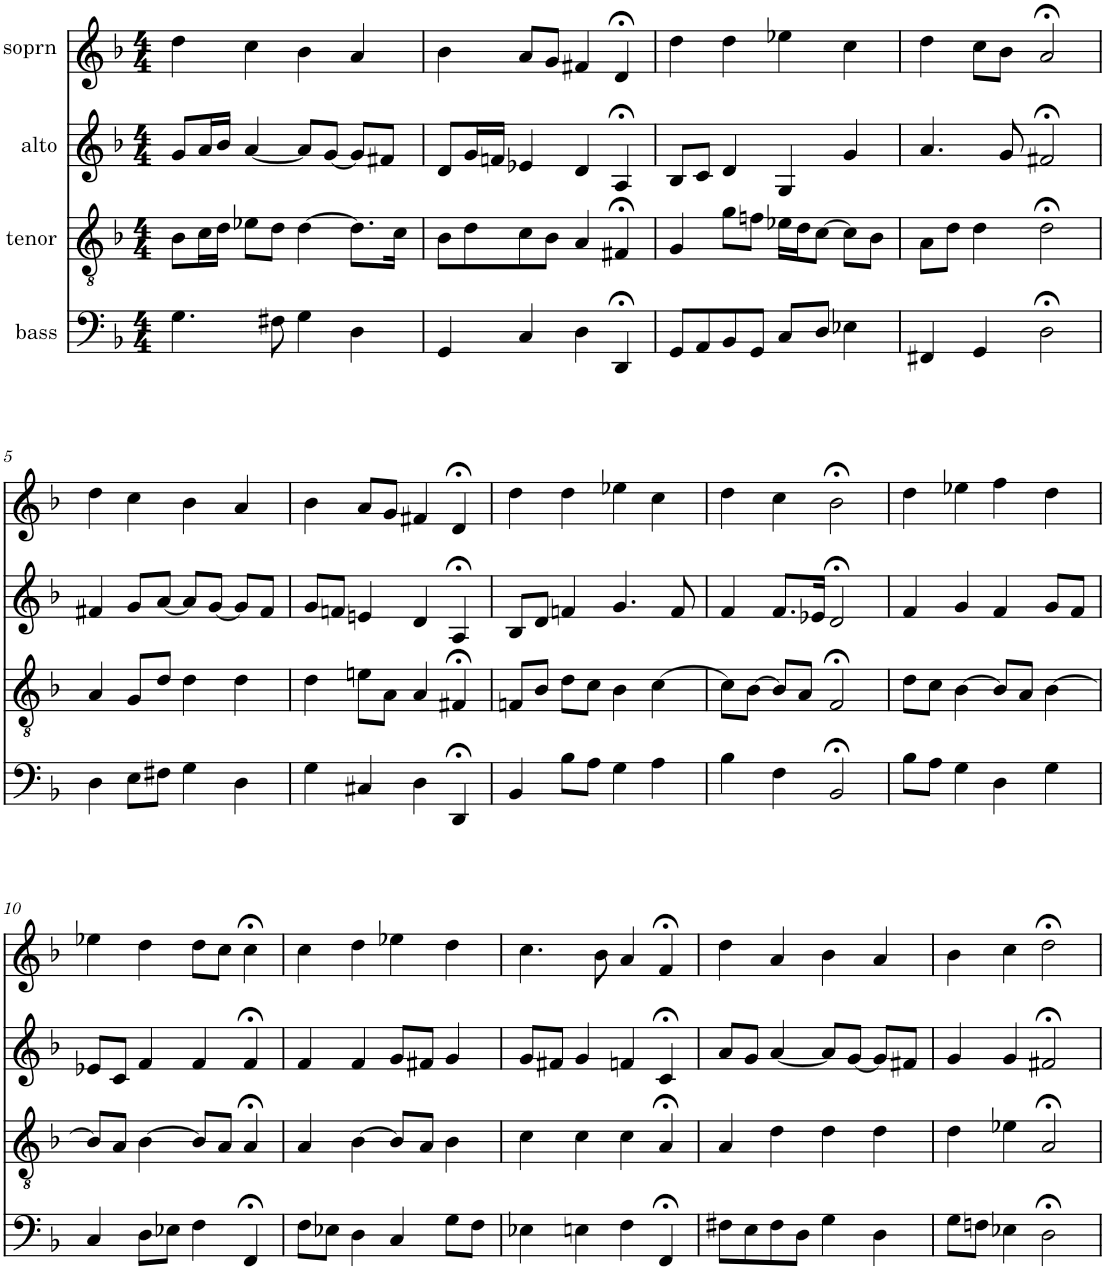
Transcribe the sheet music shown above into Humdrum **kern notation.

**kern	**kern	**kern	**kern
*part4	*part3	*part2	*part1
*staff4	*staff3	*staff2	*staff1
*I"bass	*I"tenor	*I"alto	*I"soprn
*clefF4	*clefGv2	*clefG2	*clefG2
*k[b-]	*k[b-]	*k[b-]	*k[b-]
*G:dor	*G:dor	*G:dor	*G:dor
*M4/4	*M4/4	*M4/4	*M4/4
=1	=1	=1	=1
4.G\	8B-\L	8g/L	4dd\
.	16c\L	16a/L	.
.	16d\JJ	16b-/JJ	.
.	8e-X\L	[4a/	4cc\
8F#X\	8d\J	.	.
4G\	[4d\	8a/L]	4b-\
.	.	[8g/J	.
4D\	8.d\L]	8g/L]	4a/
.	.	8f#X/J	.
.	16c\Jk	.	.
=2	=2	=2	=2
4GG/	8B-\L	8d/L	4b-\
.	8d\	16g/L	.
.	.	16fn/JJ	.
4C/	8c\	4e-X/	8a/L
.	8B-\J	.	8g/J
4D\	4A/	4d/	4f#X/
4DD;</	4F#X;</	4A;</	4d;</
=3	=3	=3	=3
8GG/L	4G/	8B-/L	4dd\
8AA/	.	8c/J	.
8BB-/	8g\L	4d/	4dd\
8GG/J	8fn\J	.	.
8C/L	16e-X\LL	4G/	4ee-X\
.	16d\J	.	.
8D/J	[8c\J	.	.
4E-X\	8c\L]	4g/	4cc\
.	8B-\J	.	.
=4	=4	=4	=4
4FF#X/	8A\L	4.a/	4dd\
.	8d\J	.	.
4GG/	4d\	.	8cc\L
.	.	8g/	8b-\J
2D;<\	2d;<\	2f#X;</	2a;</
!!LO:LB:g=z
=5	=5	=5	=5
4D\	4A/	4f#X/	4dd\
8E\L	8G/L	8g/L	4cc\
8F#X\J	8d/J	[8a/J	.
4G\	4d\	8a/L]	4b-\
.	.	[8g/J	.
4D\	4d\	8g/L]	4a/
.	.	8f#/J	.
=6	=6	=6	=6
4G\	4d\	8g/L	4b-\
.	.	8fn/J	.
4C#X/	8en\L	4en/	8a/L
.	8A\J	.	8g/J
4D\	4A/	4d/	4f#X/
4DD;</	4F#X;</	4A;</	4d;</
=7	=7	=7	=7
4BB-/	8Fn/L	8B-/L	4dd\
.	8B-/J	8d/J	.
8B-\L	8d\L	4fn/	4dd\
8A\J	8c\J	.	.
4G\	4B-\	4.g/	4ee-X\
4A\	[4c\	.	4cc\
.	.	8f/	.
=8	=8	=8	=8
4B-\	8c\L]	4f/	4dd\
.	[8B-\J	.	.
4F\	8B-/L]	8.f/L	4cc\
.	8A/J	.	.
.	.	16e-X/Jk	.
2BB-;</	2F;</	2d;</	2b-;<\
=9	=9	=9	=9
8B-\L	8d\L	4f/	4dd\
8A\J	8c\J	.	.
4G\	[4B-\	4g/	4ee-X\
4D\	8B-/L]	4f/	4ff\
.	8A/J	.	.
4G\	[4B-\	8g/L	4dd\
.	.	8f/J	.
!!LO:LB:g=z
=10	=10	=10	=10
4C/	8B-/L]	8e-X/L	4ee-X\
.	8A/J	8c/J	.
8D\L	[4B-\	4f/	4dd\
8E-X\J	.	.	.
4F\	8B-/L]	4f/	8dd\L
.	8A/J	.	8cc\J
4FF;</	4A;</	4f;</	4cc;<\
=11	=11	=11	=11
8F\L	4A/	4f/	4cc\
8E-X\J	.	.	.
4D\	[4B-\	4f/	4dd\
4C/	8B-/L]	8g/L	4ee-X\
.	8A/J	8f#X/J	.
8G\L	4B-\	4g/	4dd\
8F\J	.	.	.
=12	=12	=12	=12
4E-X\	4c\	8g/L	4.cc\
.	.	8f#X/J	.
4En\	4c\	4g/	.
.	.	.	8b-\
4F\	4c\	4fn/	4a/
4FF;</	4A;</	4c;</	4f;</
=13	=13	=13	=13
8F#X\L	4A/	8a/L	4dd\
8E\	.	8g/J	.
8F#\	4d\	[4a/	4a/
8D\J	.	.	.
4G\	4d\	8a/L]	4b-\
.	.	[8g/J	.
4D\	4d\	8g/L]	4a/
.	.	8f#X/J	.
=14	=14	=14	=14
8G\L	4d\	4g/	4b-\
8Fn\J	.	.	.
4E-X\	4e-X\	4g/	4cc\
2D;<\	2A;</	2f#X;</	2dd;<\
=	=	=	=
*-	*-	*-	*-
